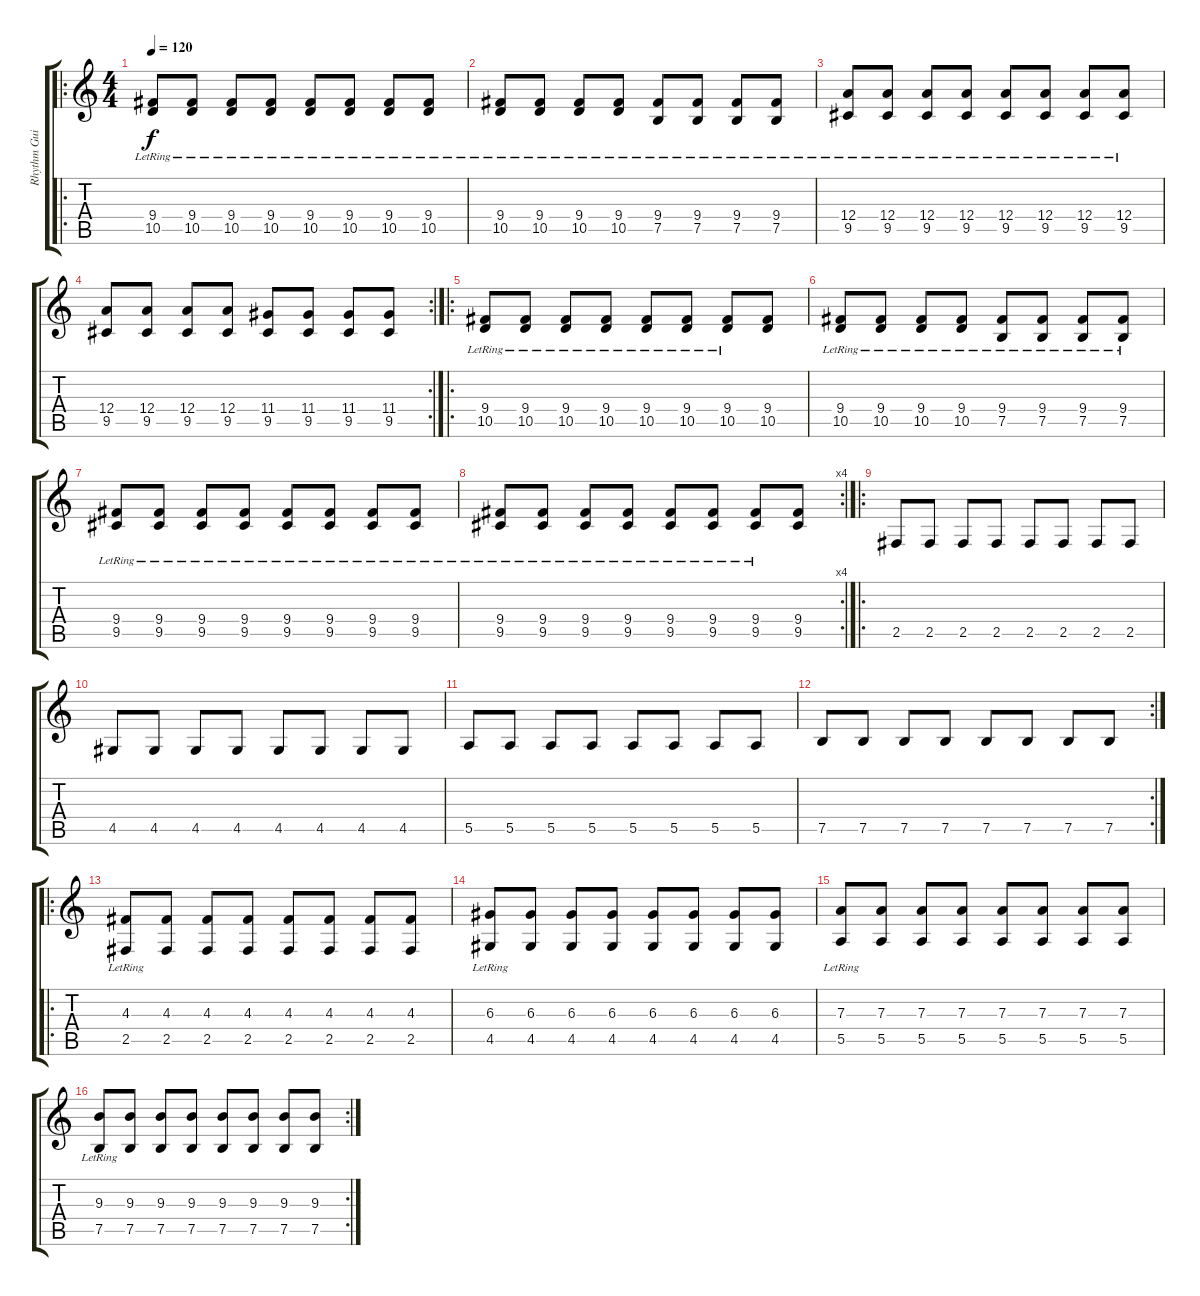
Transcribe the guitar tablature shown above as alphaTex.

\track ("Rhythm Guitar" "Rhythm Gui") {instrument distortionguitar}
\staff {score tabs}
\tuning (B3 Gb3 D3 A2 E2 B1) {hide}
\ro
\ts (4 4)
\tempo 120
\clef g2
\ks c
(9.4{lr} 10.5{lr}).8{dy f} (9.4{lr} 10.5{lr}).8 (9.4{lr} 10.5{lr}).8 (9.4{lr} 10.5{lr}).8 (9.4{lr} 10.5{lr}).8 (9.4{lr} 10.5{lr}).8 (9.4{lr} 10.5{lr}).8 (9.4{lr} 10.5{lr}).8 |
(9.4{lr} 10.5{lr}).8 (9.4{lr} 10.5{lr}).8 (9.4{lr} 10.5{lr}).8 (9.4{lr} 10.5{lr}).8 (9.4{lr} 7.5{lr}).8 (9.4{lr} 7.5{lr}).8 (9.4{lr} 7.5{lr}).8 (9.4{lr} 7.5{lr}).8 |
(12.4{lr} 9.5{lr}).8 (12.4{lr} 9.5{lr}).8 (12.4{lr} 9.5{lr}).8 (12.4{lr} 9.5{lr}).8 (12.4{lr} 9.5{lr}).8 (12.4{lr} 9.5{lr}).8 (12.4{lr} 9.5{lr}).8 (12.4{lr} 9.5{lr}).8 |
\rc 2
(12.4 9.5).8 (12.4 9.5).8 (12.4 9.5).8 (12.4 9.5).8 (11.4 9.5).8 (11.4 9.5).8 (11.4 9.5).8 (11.4 9.5).8 |
\ro
(9.4{lr} 10.5{lr}).8 (9.4{lr} 10.5{lr}).8 (9.4{lr} 10.5{lr}).8 (9.4{lr} 10.5{lr}).8 (9.4{lr} 10.5{lr}).8 (9.4{lr} 10.5{lr}).8 (9.4{lr} 10.5{lr}).8 (9.4 10.5).8 |
(9.4{lr} 10.5{lr}).8 (9.4{lr} 10.5{lr}).8 (9.4{lr} 10.5{lr}).8 (9.4{lr} 10.5{lr}).8 (9.4{lr} 7.5{lr}).8 (9.4{lr} 7.5{lr}).8 (9.4{lr} 7.5{lr}).8 (9.4{lr} 7.5{lr}).8 |
(9.4{lr} 9.5{lr}).8 (9.4{lr} 9.5{lr}).8 (9.4{lr} 9.5{lr}).8 (9.4{lr} 9.5{lr}).8 (9.4{lr} 9.5{lr}).8 (9.4{lr} 9.5{lr}).8 (9.4{lr} 9.5{lr}).8 (9.4{lr} 9.5{lr}).8 |
\rc 4
(9.4{lr} 9.5{lr}).8 (9.4{lr} 9.5{lr}).8 (9.4{lr} 9.5{lr}).8 (9.4{lr} 9.5{lr}).8 (9.4{lr} 9.5{lr}).8 (9.4{lr} 9.5{lr}).8 (9.4{lr} 9.5{lr}).8 (9.4 9.5).8 |
\ro
2.5.8 2.5.8 2.5.8 2.5.8 2.5.8 2.5.8 2.5.8 2.5.8 |
4.5.8 4.5.8 4.5.8 4.5.8 4.5.8 4.5.8 4.5.8 4.5.8 |
5.5.8 5.5.8 5.5.8 5.5.8 5.5.8 5.5.8 5.5.8 5.5.8 |
\rc 2
7.5.8 7.5.8 7.5.8 7.5.8 7.5.8 7.5.8 7.5.8 7.5.8 |
\ro
(4.3 2.5{lr}).8 (4.3 2.5).8 (4.3 2.5).8 (4.3 2.5).8 (4.3 2.5).8 (4.3 2.5).8 (4.3 2.5).8 (4.3 2.5).8 |
(6.3 4.5{lr}).8 (6.3 4.5).8 (6.3 4.5).8 (6.3 4.5).8 (6.3 4.5).8 (6.3 4.5).8 (6.3 4.5).8 (6.3 4.5).8 |
(7.3 5.5{lr}).8 (7.3 5.5).8 (7.3 5.5).8 (7.3 5.5).8 (7.3 5.5).8 (7.3 5.5).8 (7.3 5.5).8 (7.3 5.5).8 |
\rc 2
(9.3 7.5{lr}).8 (9.3 7.5).8 (9.3 7.5).8 (9.3 7.5).8 (9.3 7.5).8 (9.3 7.5).8 (9.3 7.5).8 (9.3 7.5).8
